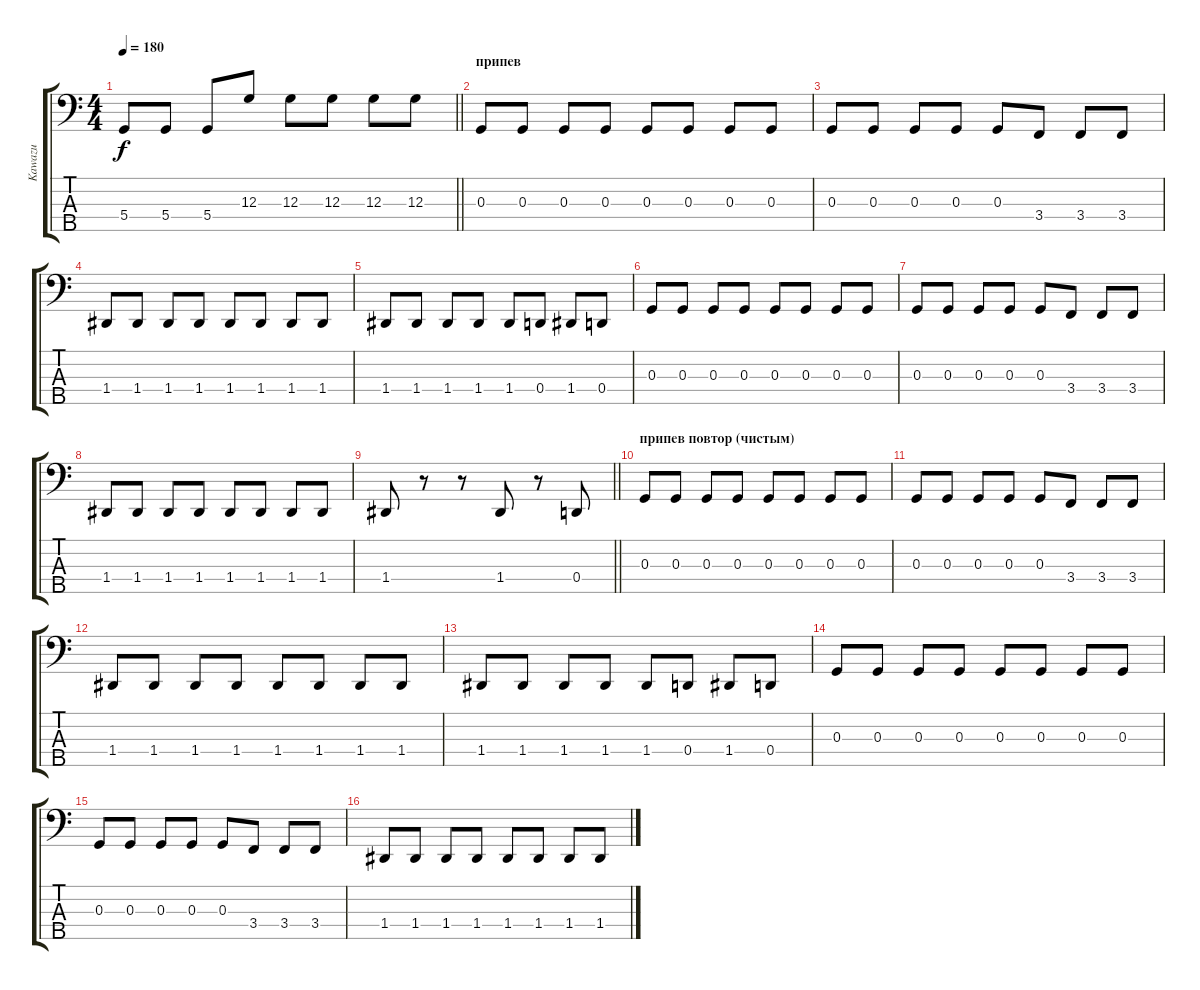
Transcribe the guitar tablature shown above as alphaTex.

\track ("Kawazu" "Kawazu") {instrument electricbasspick}
\staff {score tabs}
\tuning (F2 C2 G1 D1 A0) {hide}
\ts (4 4)
\tempo 180
\clef f4
\barLineRight lightlight
\ks c
5.4.8{dy f} 5.4.8 5.4.8 12.3.8 12.3.8 12.3.8 12.3.8 12.3.8 |
\section ("" "припев")
0.3.8 0.3.8 0.3.8 0.3.8 0.3.8 0.3.8 0.3.8 0.3.8 |
0.3.8 0.3.8 0.3.8 0.3.8 0.3.8 3.4.8 3.4.8 3.4.8 |
1.4.8 1.4.8 1.4.8 1.4.8 1.4.8 1.4.8 1.4.8 1.4.8 |
1.4.8 1.4.8 1.4.8 1.4.8 1.4.8 0.4.8 1.4.8 0.4.8 |
0.3.8 0.3.8 0.3.8 0.3.8 0.3.8 0.3.8 0.3.8 0.3.8 |
0.3.8 0.3.8 0.3.8 0.3.8 0.3.8 3.4.8 3.4.8 3.4.8 |
1.4.8 1.4.8 1.4.8 1.4.8 1.4.8 1.4.8 1.4.8 1.4.8 |
\barLineRight lightlight
1.4.8 r.8 r.8 1.4.8 r.8 0.4.8 |
\section ("" "припев повтор (чистым)")
0.3.8 0.3.8 0.3.8 0.3.8 0.3.8 0.3.8 0.3.8 0.3.8 |
0.3.8 0.3.8 0.3.8 0.3.8 0.3.8 3.4.8 3.4.8 3.4.8 |
1.4.8 1.4.8 1.4.8 1.4.8 1.4.8 1.4.8 1.4.8 1.4.8 |
1.4.8 1.4.8 1.4.8 1.4.8 1.4.8 0.4.8 1.4.8 0.4.8 |
0.3.8 0.3.8 0.3.8 0.3.8 0.3.8 0.3.8 0.3.8 0.3.8 |
0.3.8 0.3.8 0.3.8 0.3.8 0.3.8 3.4.8 3.4.8 3.4.8 |
1.4.8 1.4.8 1.4.8 1.4.8 1.4.8 1.4.8 1.4.8 1.4.8
